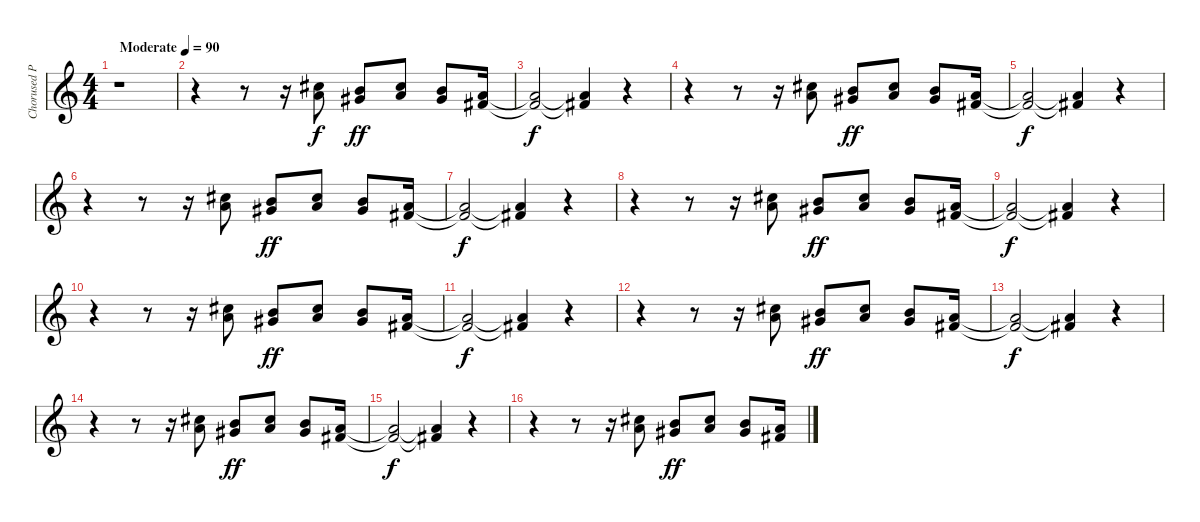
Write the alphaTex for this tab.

\track ("Chorused Piano" "Chorused P") {instrument electricpiano2}
\staff {score}
\tuning (E4 B3 G3 D3 A2 E2) {hide}
\ts (4 4)
\tempo (90 "Moderate")
\clef g2
\ks c
r.1{dy f instrument electricpiano2} |
r.4 r.8 r.16 (9.1 10.2).8 (7.1 9.2).8{dy ff} (9.1 10.2).8 (7.1 9.2).8 (10.2 11.3).16 |
(10.2{t} 11.3{t}).2{dy f} (10.2{t} 11.3{t}).4 r.4 |
r.4 r.8 r.16 (9.1 10.2).8 (7.1 9.2).8{dy ff} (9.1 10.2).8 (7.1 9.2).8 (10.2 11.3).16 |
(10.2{t} 11.3{t}).2{dy f} (10.2{t} 11.3{t}).4 r.4 |
r.4 r.8 r.16 (9.1 10.2).8 (7.1 9.2).8{dy ff} (9.1 10.2).8 (7.1 9.2).8 (10.2 11.3).16 |
(10.2{t} 11.3{t}).2{dy f} (10.2{t} 11.3{t}).4 r.4 |
r.4 r.8 r.16 (9.1 10.2).8 (7.1 9.2).8{dy ff} (9.1 10.2).8 (7.1 9.2).8 (10.2 11.3).16 |
(10.2{t} 11.3{t}).2{dy f} (10.2{t} 11.3{t}).4 r.4 |
r.4 r.8 r.16 (9.1 10.2).8 (7.1 9.2).8{dy ff} (9.1 10.2).8 (7.1 9.2).8 (10.2 11.3).16 |
(10.2{t} 11.3{t}).2{dy f} (10.2{t} 11.3{t}).4 r.4 |
r.4 r.8 r.16 (9.1 10.2).8 (7.1 9.2).8{dy ff} (9.1 10.2).8 (7.1 9.2).8 (10.2 11.3).16 |
(10.2{t} 11.3{t}).2{dy f} (10.2{t} 11.3{t}).4 r.4 |
r.4 r.8 r.16 (9.1 10.2).8 (7.1 9.2).8{dy ff} (9.1 10.2).8 (7.1 9.2).8 (10.2 11.3).16 |
(10.2{t} 11.3{t}).2{dy f} (10.2{t} 11.3{t}).4 r.4 |
r.4 r.8 r.16 (9.1 10.2).8 (7.1 9.2).8{dy ff} (9.1 10.2).8 (7.1 9.2).8 (10.2 11.3).16
